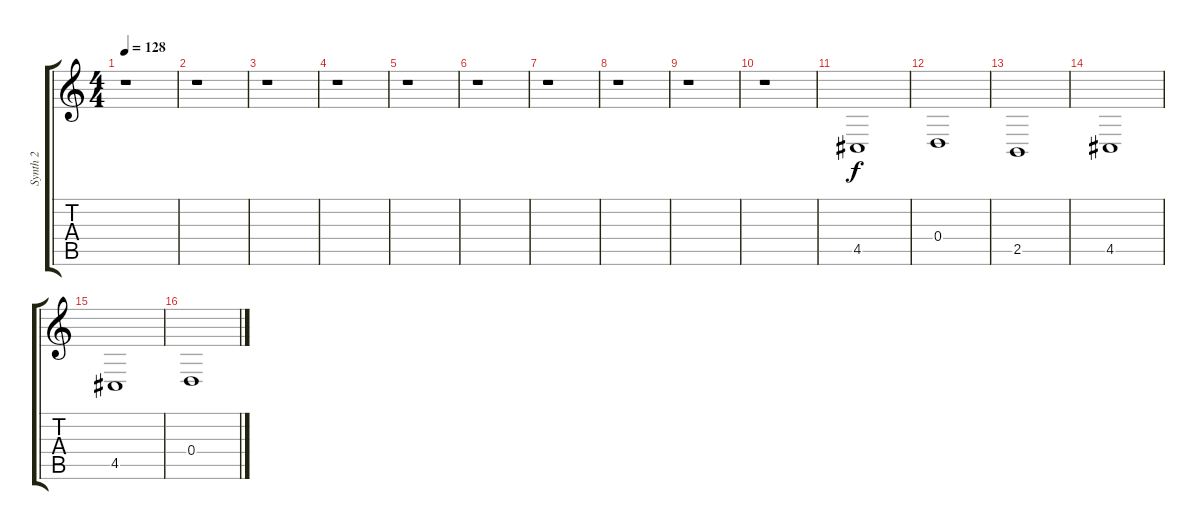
\track ("Synth 2" "Synth 2") {instrument drawbarorgan}
\staff {score tabs}
\tuning (E4 B3 G3 D3 A2 E2) {hide}
\ts (4 4)
\tempo 128
\clef g2
\ks c
r.1{dy f} |
r.1 |
r.1 |
r.1 |
r.1 |
r.1 |
r.1 |
r.1 |
r.1 |
r.1 |
4.5.1{instrument drawbarorgan} |
0.4.1 |
2.5.1 |
4.5.1 |
4.5.1{volume 16} |
0.4.1
